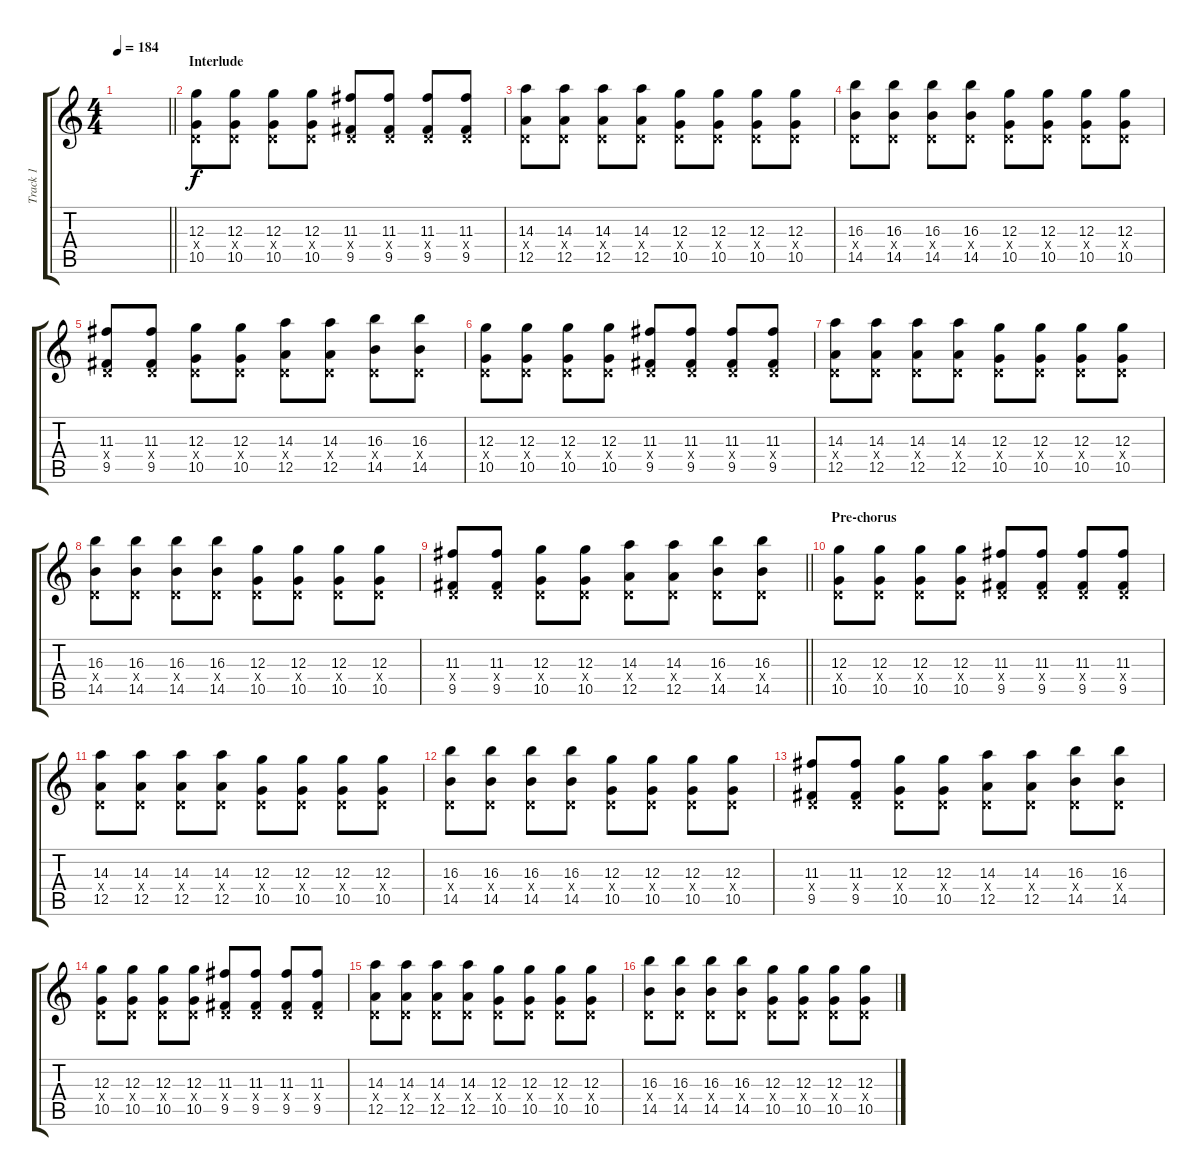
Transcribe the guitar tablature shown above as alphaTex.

\track ("Track 1" "Track 1") {instrument distortionguitar}
\staff {score tabs}
\tuning (E4 B3 G3 D3 A2 D2) {hide}
\ts (4 4)
\tempo 184
\clef g2
\barLineRight lightlight
\ks c
|
\section ("" "Interlude")
(12.3 0.4{x} 10.5).8{balance 0} (12.3 0.4{x} 10.5).8 (12.3 0.4{x} 10.5).8 (12.3 0.4{x} 10.5).8 (11.3 0.4{x} 9.5).8 (11.3 0.4{x} 9.5).8 (11.3 0.4{x} 9.5).8 (11.3 0.4{x} 9.5).8 |
(14.3 0.4{x} 12.5).8 (14.3 0.4{x} 12.5).8 (14.3 0.4{x} 12.5).8 (14.3 0.4{x} 12.5).8 (12.3 0.4{x} 10.5).8 (12.3 0.4{x} 10.5).8 (12.3 0.4{x} 10.5).8 (12.3 0.4{x} 10.5).8 |
(16.3 0.4{x} 14.5).8 (16.3 0.4{x} 14.5).8 (16.3 0.4{x} 14.5).8 (16.3 0.4{x} 14.5).8 (12.3 0.4{x} 10.5).8 (12.3 0.4{x} 10.5).8 (12.3 0.4{x} 10.5).8 (12.3 0.4{x} 10.5).8 |
(11.3 0.4{x} 9.5).8 (11.3 0.4{x} 9.5).8 (12.3 0.4{x} 10.5).8 (12.3 0.4{x} 10.5).8 (14.3 0.4{x} 12.5).8 (14.3 0.4{x} 12.5).8 (16.3 0.4{x} 14.5).8 (16.3 0.4{x} 14.5).8 |
(12.3 0.4{x} 10.5).8 (12.3 0.4{x} 10.5).8 (12.3 0.4{x} 10.5).8 (12.3 0.4{x} 10.5).8 (11.3 0.4{x} 9.5).8 (11.3 0.4{x} 9.5).8 (11.3 0.4{x} 9.5).8 (11.3 0.4{x} 9.5).8 |
(14.3 0.4{x} 12.5).8 (14.3 0.4{x} 12.5).8 (14.3 0.4{x} 12.5).8 (14.3 0.4{x} 12.5).8 (12.3 0.4{x} 10.5).8 (12.3 0.4{x} 10.5).8 (12.3 0.4{x} 10.5).8 (12.3 0.4{x} 10.5).8 |
(16.3 0.4{x} 14.5).8 (16.3 0.4{x} 14.5).8 (16.3 0.4{x} 14.5).8 (16.3 0.4{x} 14.5).8 (12.3 0.4{x} 10.5).8 (12.3 0.4{x} 10.5).8 (12.3 0.4{x} 10.5).8 (12.3 0.4{x} 10.5).8 |
\barLineRight lightlight
(11.3 0.4{x} 9.5).8 (11.3 0.4{x} 9.5).8 (12.3 0.4{x} 10.5).8 (12.3 0.4{x} 10.5).8 (14.3 0.4{x} 12.5).8 (14.3 0.4{x} 12.5).8 (16.3 0.4{x} 14.5).8 (16.3 0.4{x} 14.5).8 |
\section ("" "Pre-chorus")
(12.3 0.4{x} 10.5).8 (12.3 0.4{x} 10.5).8 (12.3 0.4{x} 10.5).8 (12.3 0.4{x} 10.5).8 (11.3 0.4{x} 9.5).8 (11.3 0.4{x} 9.5).8 (11.3 0.4{x} 9.5).8 (11.3 0.4{x} 9.5).8 |
(14.3 0.4{x} 12.5).8 (14.3 0.4{x} 12.5).8 (14.3 0.4{x} 12.5).8 (14.3 0.4{x} 12.5).8 (12.3 0.4{x} 10.5).8 (12.3 0.4{x} 10.5).8 (12.3 0.4{x} 10.5).8 (12.3 0.4{x} 10.5).8 |
(16.3 0.4{x} 14.5).8 (16.3 0.4{x} 14.5).8 (16.3 0.4{x} 14.5).8 (16.3 0.4{x} 14.5).8 (12.3 0.4{x} 10.5).8 (12.3 0.4{x} 10.5).8 (12.3 0.4{x} 10.5).8 (12.3 0.4{x} 10.5).8 |
(11.3 0.4{x} 9.5).8 (11.3 0.4{x} 9.5).8 (12.3 0.4{x} 10.5).8 (12.3 0.4{x} 10.5).8 (14.3 0.4{x} 12.5).8 (14.3 0.4{x} 12.5).8 (16.3 0.4{x} 14.5).8 (16.3 0.4{x} 14.5).8 |
(12.3 0.4{x} 10.5).8 (12.3 0.4{x} 10.5).8 (12.3 0.4{x} 10.5).8 (12.3 0.4{x} 10.5).8 (11.3 0.4{x} 9.5).8 (11.3 0.4{x} 9.5).8 (11.3 0.4{x} 9.5).8 (11.3 0.4{x} 9.5).8 |
(14.3 0.4{x} 12.5).8 (14.3 0.4{x} 12.5).8 (14.3 0.4{x} 12.5).8 (14.3 0.4{x} 12.5).8 (12.3 0.4{x} 10.5).8 (12.3 0.4{x} 10.5).8 (12.3 0.4{x} 10.5).8 (12.3 0.4{x} 10.5).8 |
(16.3 0.4{x} 14.5).8 (16.3 0.4{x} 14.5).8 (16.3 0.4{x} 14.5).8 (16.3 0.4{x} 14.5).8 (12.3 0.4{x} 10.5).8 (12.3 0.4{x} 10.5).8 (12.3 0.4{x} 10.5).8 (12.3 0.4{x} 10.5).8
